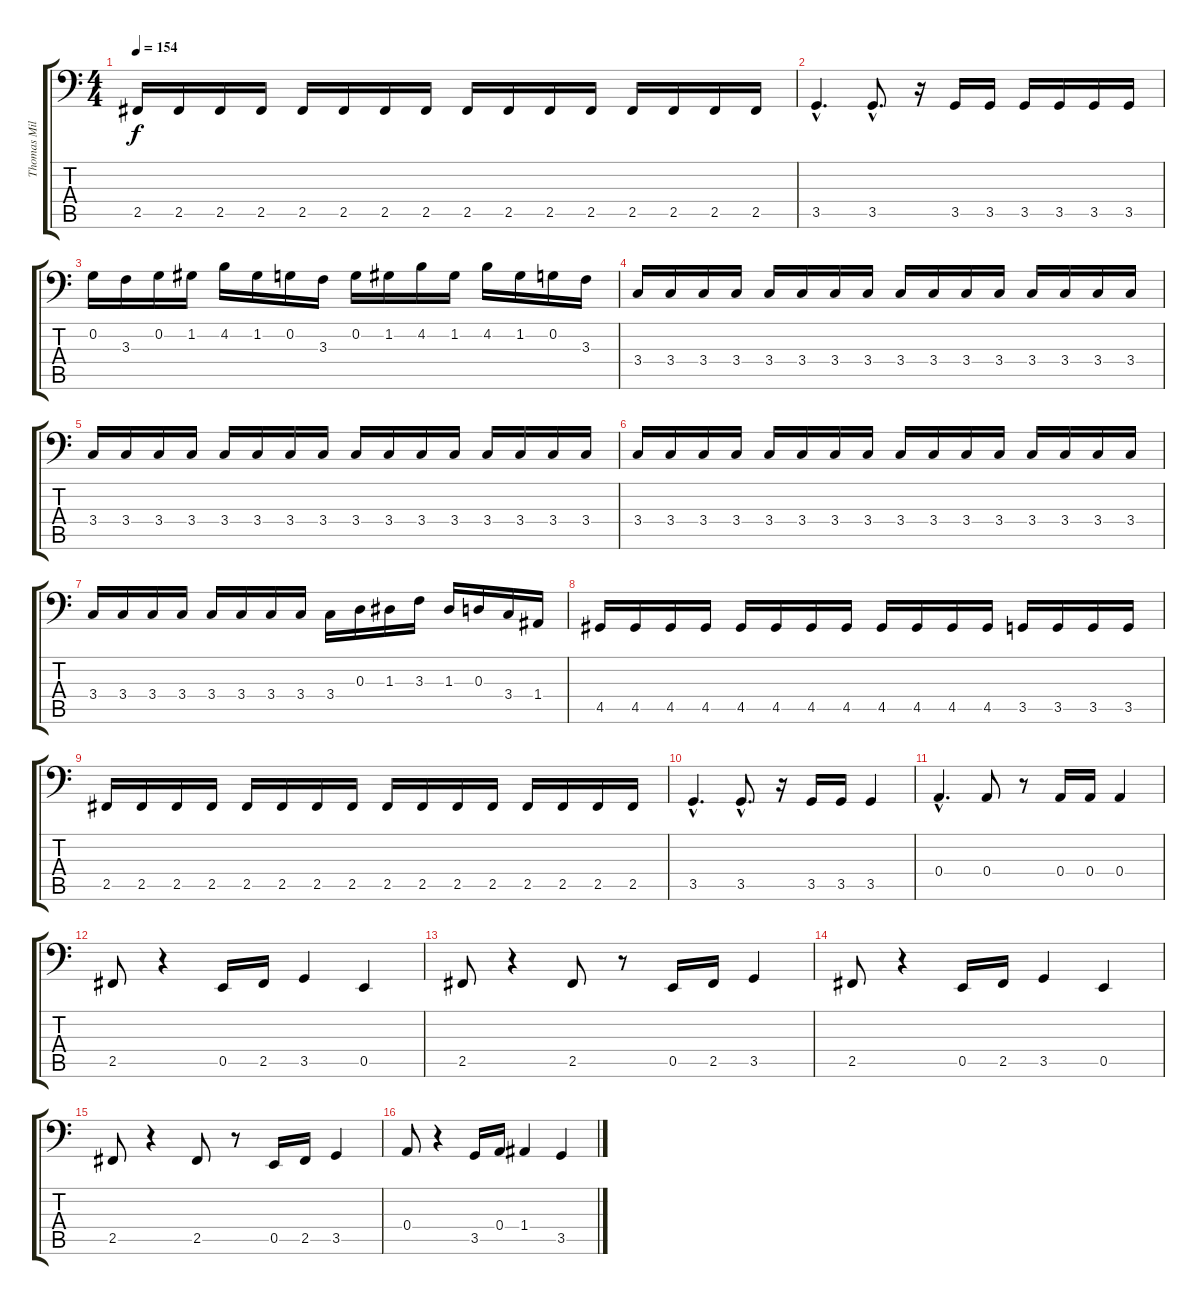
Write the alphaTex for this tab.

\track ("Thomas Miller" "Thomas Mil") {instrument electricbassfinger}
\staff {score tabs}
\tuning (C3 G2 D2 A1 E1 B0) {hide}
\ts (4 4)
\tempo 154
\clef f4
\ks c
2.5.16{dy f} 2.5.16 2.5.16 2.5.16 2.5.16 2.5.16 2.5.16 2.5.16 2.5.16 2.5.16 2.5.16 2.5.16 2.5.16 2.5.16 2.5.16 2.5.16 |
3.5{hac}.4{d} 3.5{hac}.8{d} r.16 3.5.16 3.5.16 3.5.16 3.5.16 3.5.16 3.5.16 |
0.2.16 3.3.16 0.2.16 1.2.16 4.2.16 1.2.16 0.2.16 3.3.16 0.2.16 1.2.16 4.2.16 1.2.16 4.2.16 1.2.16 0.2.16 3.3.16 |
3.4.16 3.4.16 3.4.16 3.4.16 3.4.16 3.4.16 3.4.16 3.4.16 3.4.16 3.4.16 3.4.16 3.4.16 3.4.16 3.4.16 3.4.16 3.4.16 |
3.4.16 3.4.16 3.4.16 3.4.16 3.4.16 3.4.16 3.4.16 3.4.16 3.4.16 3.4.16 3.4.16 3.4.16 3.4.16 3.4.16 3.4.16 3.4.16 |
3.4.16 3.4.16 3.4.16 3.4.16 3.4.16 3.4.16 3.4.16 3.4.16 3.4.16 3.4.16 3.4.16 3.4.16 3.4.16 3.4.16 3.4.16 3.4.16 |
3.4.16 3.4.16 3.4.16 3.4.16 3.4.16 3.4.16 3.4.16 3.4.16 3.4.16 0.3.16 1.3.16 3.3.16 1.3.16 0.3.16 3.4.16 1.4.16 |
4.5.16 4.5.16 4.5.16 4.5.16 4.5.16 4.5.16 4.5.16 4.5.16 4.5.16 4.5.16 4.5.16 4.5.16 3.5.16 3.5.16 3.5.16 3.5.16 |
2.5.16 2.5.16 2.5.16 2.5.16 2.5.16 2.5.16 2.5.16 2.5.16 2.5.16 2.5.16 2.5.16 2.5.16 2.5.16 2.5.16 2.5.16 2.5.16 |
3.5{hac}.4{d} 3.5{hac}.8{d} r.16 3.5.16 3.5.16 3.5.4 |
0.4{hac}.4{d} 0.4.8 r.8 0.4.16 0.4.16 0.4.4 |
2.5.8 r.4 0.5.16 2.5.16 3.5.4 0.5.4 |
2.5.8 r.4 2.5.8 r.8 0.5.16 2.5.16 3.5.4 |
2.5.8 r.4 0.5.16 2.5.16 3.5.4 0.5.4 |
2.5.8 r.4 2.5.8 r.8 0.5.16 2.5.16 3.5.4 |
0.4.8 r.4 3.5.16 0.4.16 1.4.4 3.5.4
